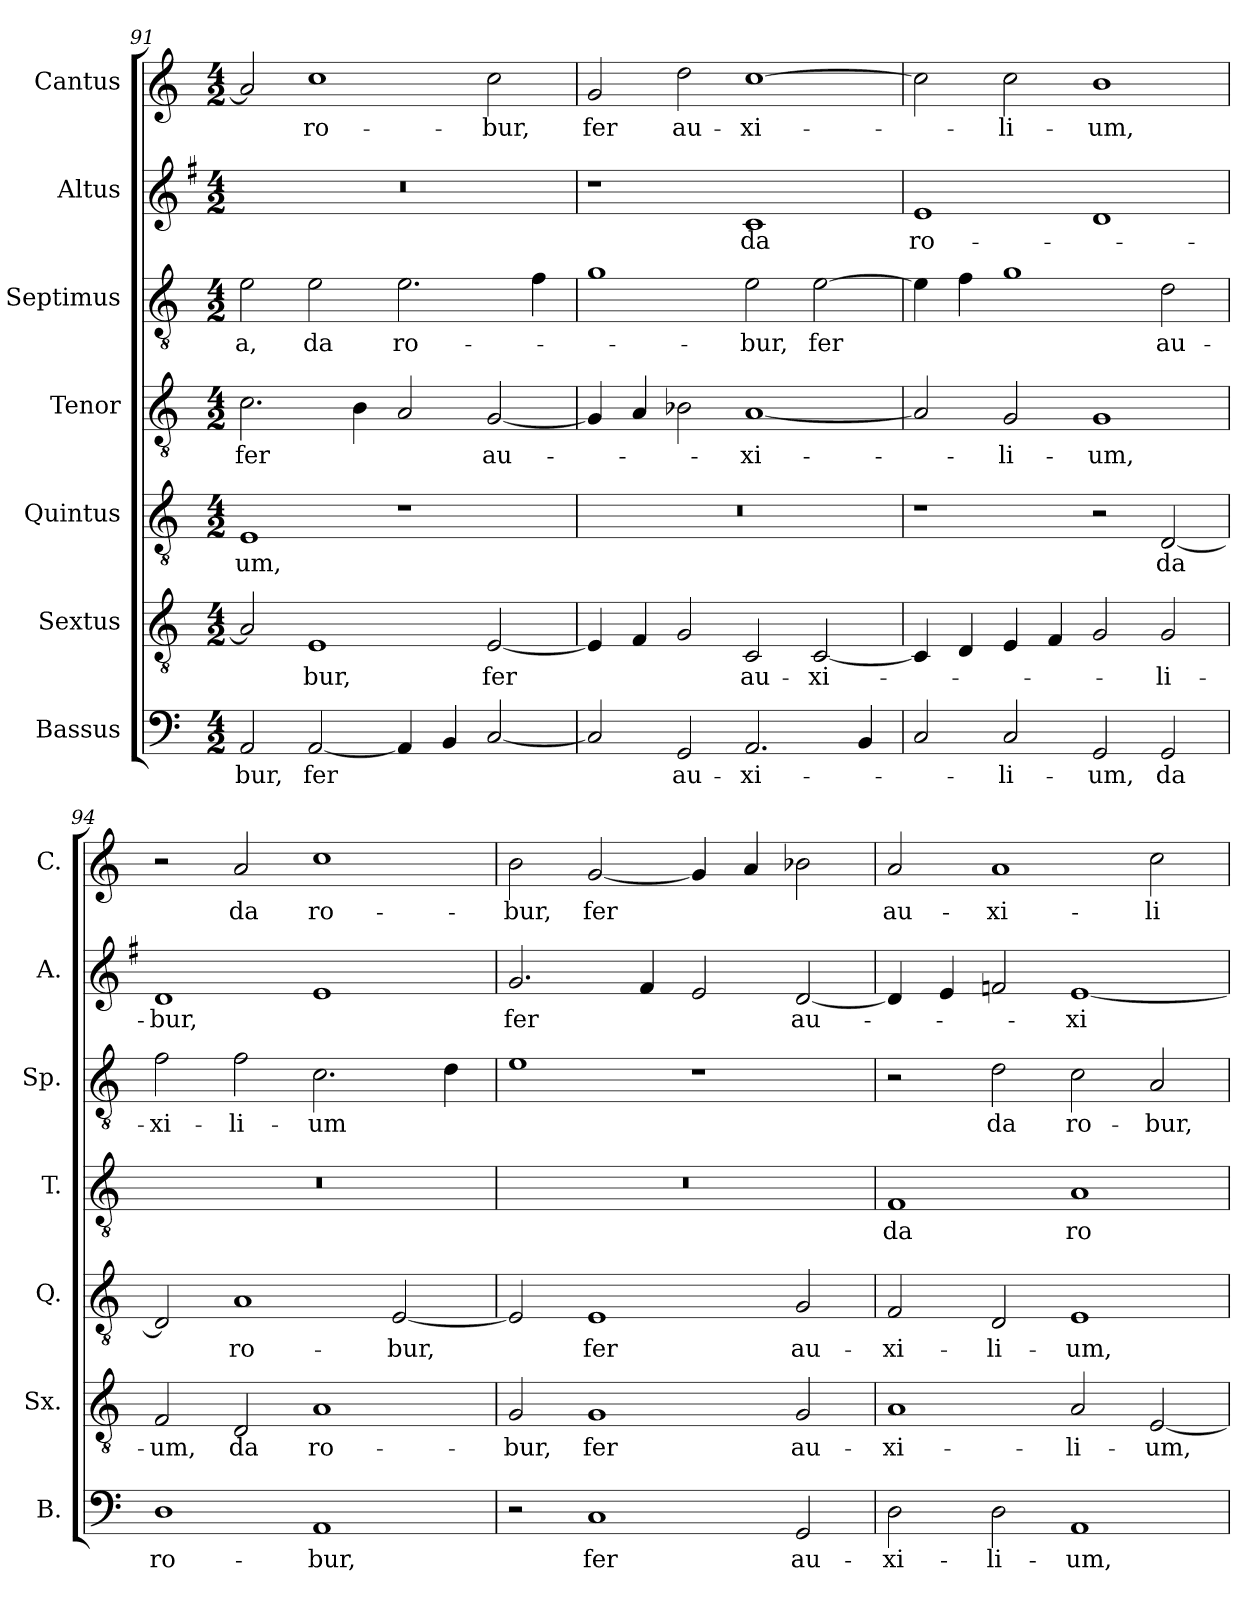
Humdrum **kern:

**kern	**text	**kern	**text	**kern	**text	**kern	**text	**kern	**text	**kern	**text	**kern	**text
*part7	*part7	*part6	*part6	*part5	*part5	*part4	*part4	*part3	*part3	*part2	*part2	*part1	*part1
*staff7	*staff7	*staff6	*staff6	*staff5	*staff5	*staff4	*staff4	*staff3	*staff3	*staff2	*staff2	*staff1	*staff1
*I"Bassus	*	*I"Sextus	*	*I"Quintus	*	*I"Tenor	*	*I"Septimus	*	*I"Altus	*	*I"Cantus	*
*I'B.	*	*I'Sx.	*	*I'Q.	*	*I'T.	*	*I'Sp.	*	*I'A.	*	*I'C.	*
*clefF4	*	*clefGv2	*	*clefGv2	*	*clefGv2	*	*clefGv2	*	*clefG2	*	*clefG2	*
*k[]	*	*k[]	*	*k[]	*	*k[]	*	*k[]	*	*k[f#]	*	*k[]	*
*M4/2	*	*M4/2	*	*M4/2	*	*M4/2	*	*M4/2	*	*M4/2	*	*M4/2	*
=91	=91	=91	=91	=91	=91	=91	=91	=91	=91	=91	=91	=91	=91
2AA/	-bur,	2A/]	.	1E	-um,	2.c\	fer	2e\	-a,	0r	.	2a/]	.
[2AA/	fer	1E	-bur,	.	.	.	.	2e\	da	.	.	1cc	-ro-
.	.	.	.	.	.	4B\	.	.	.	.	.	.	.
4AA/]	.	.	.	1r	.	2A/	.	2.e\	ro-	.	.	.	.
4BB/	.	.	.	.	.	.	.	.	.	.	.	.	.
[2C/	.	[2E/	fer	.	.	[2G/	au-	.	.	.	.	2cc\	-bur,
.	.	.	.	.	.	.	.	4f\	.	.	.	.	.
!!LO:LB:g=z
=92	=92	=92	=92	=92	=92	=92	=92	=92	=92	=92	=92	=92	=92
2C/]	.	4E/]	.	0r	.	4G/]	.	1g	.	1r	.	2g/	fer
.	.	4F/	.	.	.	4A/	.	.	.	.	.	.	.
2GG/	au-	2G/	.	.	.	2B-X\	.	.	.	.	.	2dd\	au-
2.AA/	-xi-	2C/	au-	.	.	[1A	-xi-	2e\	-bur,	1c	da	[1cc	-xi-
.	.	[2C/	-xi-	.	.	.	.	[2e\	fer	.	.	.	.
4BB/	.	.	.	.	.	.	.	.	.	.	.	.	.
=93	=93	=93	=93	=93	=93	=93	=93	=93	=93	=93	=93	=93	=93
2C/	.	4C/]	.	1r	.	2A/]	.	4e\]	.	1e	ro-	2cc\]	.
.	.	4D/	.	.	.	.	.	4f\	.	.	.	.	.
2C/	-li-	4E/	.	.	.	2G/	-li-	1g	.	.	.	2cc\	-li-
.	.	4F/	.	.	.	.	.	.	.	.	.	.	.
2GG/	-um,	2G/	.	2r	.	1G	-um,	.	.	1d	.	1b	-um,
2GG/	da	2G/	-li-	[2D/	da	.	.	2d\	au-	.	.	.	.
=94	=94	=94	=94	=94	=94	=94	=94	=94	=94	=94	=94	=94	=94
1D	ro-	2F/	-um,	2D/]	.	0r	.	2f\	-xi-	1d	-bur,	2r	.
.	.	2D/	da	1A	ro-	.	.	2f\	-li-	.	.	2a/	da
1AA	-bur,	1A	ro-	.	.	.	.	2.c\	-um	1e	.	1cc	ro-
.	.	.	.	[2E/	-bur,	.	.	.	.	.	.	.	.
.	.	.	.	.	.	.	.	4d\	.	.	.	.	.
=95	=95	=95	=95	=95	=95	=95	=95	=95	=95	=95	=95	=95	=95
2r	.	2G/	-bur,	2E/]	.	0r	.	1e	.	2.g/	fer	2b\	-bur,
1C	fer	1G	fer	1E	fer	.	.	.	.	.	.	[2g/	fer
.	.	.	.	.	.	.	.	.	.	4f#/	.	.	.
.	.	.	.	.	.	.	.	1r	.	2e/	.	4g/]	.
.	.	.	.	.	.	.	.	.	.	.	.	4a/	.
2GG/	au-	2G/	au-	2G/	au-	.	.	.	.	[2d/	au-	2b-X\	.
=96	=96	=96	=96	=96	=96	=96	=96	=96	=96	=96	=96	=96	=96
2D\	-xi-	1A	-xi-	2F/	-xi-	1F	da	2r	.	4d/]	.	2a/	au-
.	.	.	.	.	.	.	.	.	.	4e/	.	.	.
2D\	-li-	.	.	2D/	-li-	.	.	2d\	da	2fn/	.	1a	-xi-
1AA	-um,	2A/	-li-	1E	-um,	1A	ro-	2c\	ro-	[1e	-xi-	.	.
.	.	[2E/	-um,	.	.	.	.	2A/	-bur,	.	.	2cc\	-li-
=	=	=	=	=	=	=	=	=	=	=	=	=	=
*-	*-	*-	*-	*-	*-	*-	*-	*-	*-	*-	*-	*-	*-
